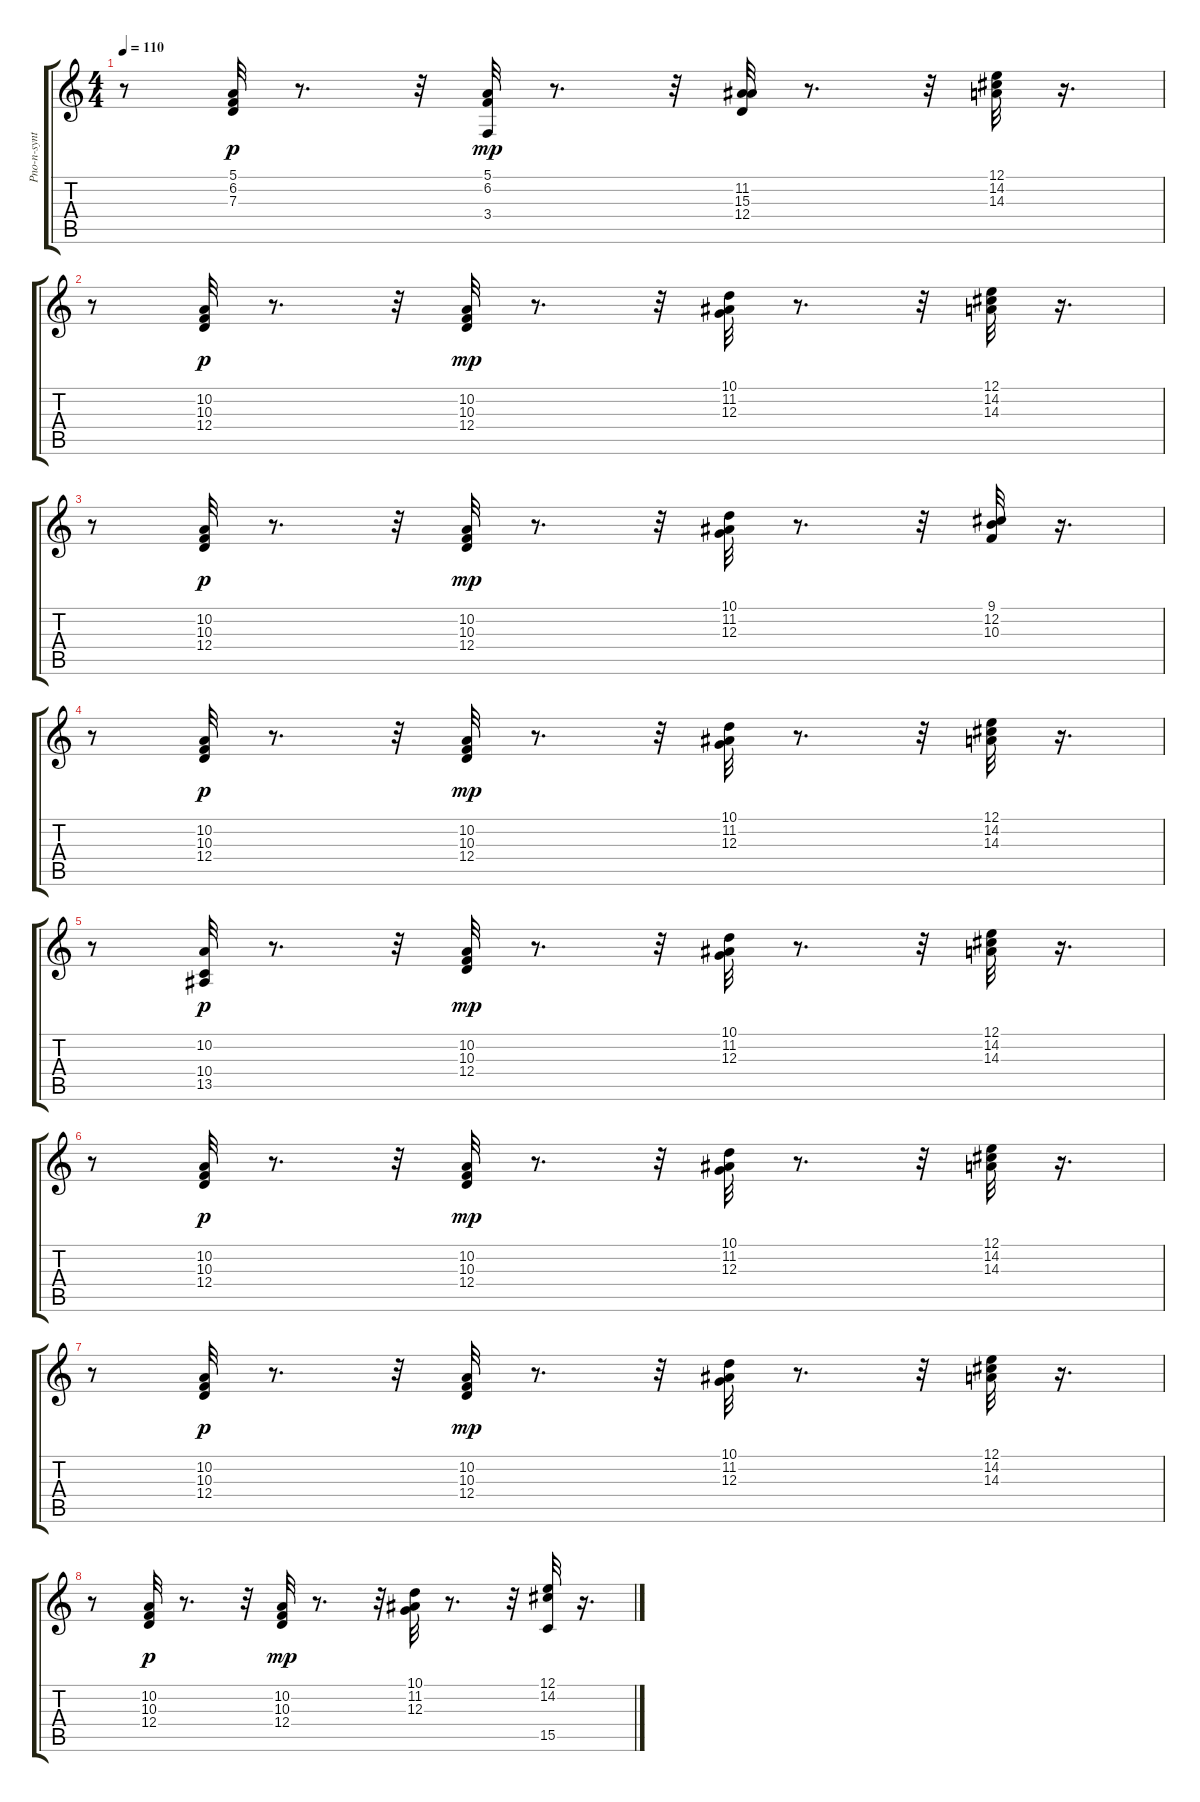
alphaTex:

\track ("Pno-n-synt" "Pno-n-synt") {instrument electricgrandpiano}
\staff {score tabs}
\tuning (E4 B3 G3 D3 A2 E2) {hide}
\ts (4 4)
\tempo 110
\clef g2
\ks c
r.8{dy mf} (5.1 6.2 7.3).32{dy p} r.8{d} r.32 (5.1 6.2 3.4).32{dy mp} r.8{d} r.32 (11.2 15.3 12.4).32 r.8{d} r.32 (12.1 14.2 14.3).32 r.16{d} |
r.8 (10.2 10.3 12.4).32{dy p} r.8{d} r.32 (10.2 10.3 12.4).32{dy mp} r.8{d} r.32 (10.1 11.2 12.3).32 r.8{d} r.32 (12.1 14.2 14.3).32 r.16{d} |
r.8 (10.2 10.3 12.4).32{dy p} r.8{d} r.32 (10.2 10.3 12.4).32{dy mp} r.8{d} r.32 (10.1 11.2 12.3).32 r.8{d} r.32 (9.1 12.2 10.3).32 r.16{d} |
r.8 (10.2 10.3 12.4).32{dy p} r.8{d} r.32 (10.2 10.3 12.4).32{dy mp} r.8{d} r.32 (10.1 11.2 12.3).32 r.8{d} r.32 (12.1 14.2 14.3).32 r.16{d} |
r.8 (10.2 10.4 13.5).32{dy p} r.8{d} r.32 (10.2 10.3 12.4).32{dy mp} r.8{d} r.32 (10.1 11.2 12.3).32 r.8{d} r.32 (12.1 14.2 14.3).32 r.16{d} |
r.8 (10.2 10.3 12.4).32{dy p} r.8{d} r.32 (10.2 10.3 12.4).32{dy mp} r.8{d} r.32 (10.1 11.2 12.3).32 r.8{d} r.32 (12.1 14.2 14.3).32 r.16{d} |
r.8 (10.2 10.3 12.4).32{dy p} r.8{d} r.32 (10.2 10.3 12.4).32{dy mp} r.8{d} r.32 (10.1 11.2 12.3).32 r.8{d} r.32 (12.1 14.2 14.3).32 r.16{d} |
r.8 (10.2 10.3 12.4).32{dy p} r.8{d} r.32 (10.2 10.3 12.4).32{dy mp} r.8{d} r.32 (10.1 11.2 12.3).32 r.8{d} r.32 (12.1 14.2 15.5).32 r.16{d}
